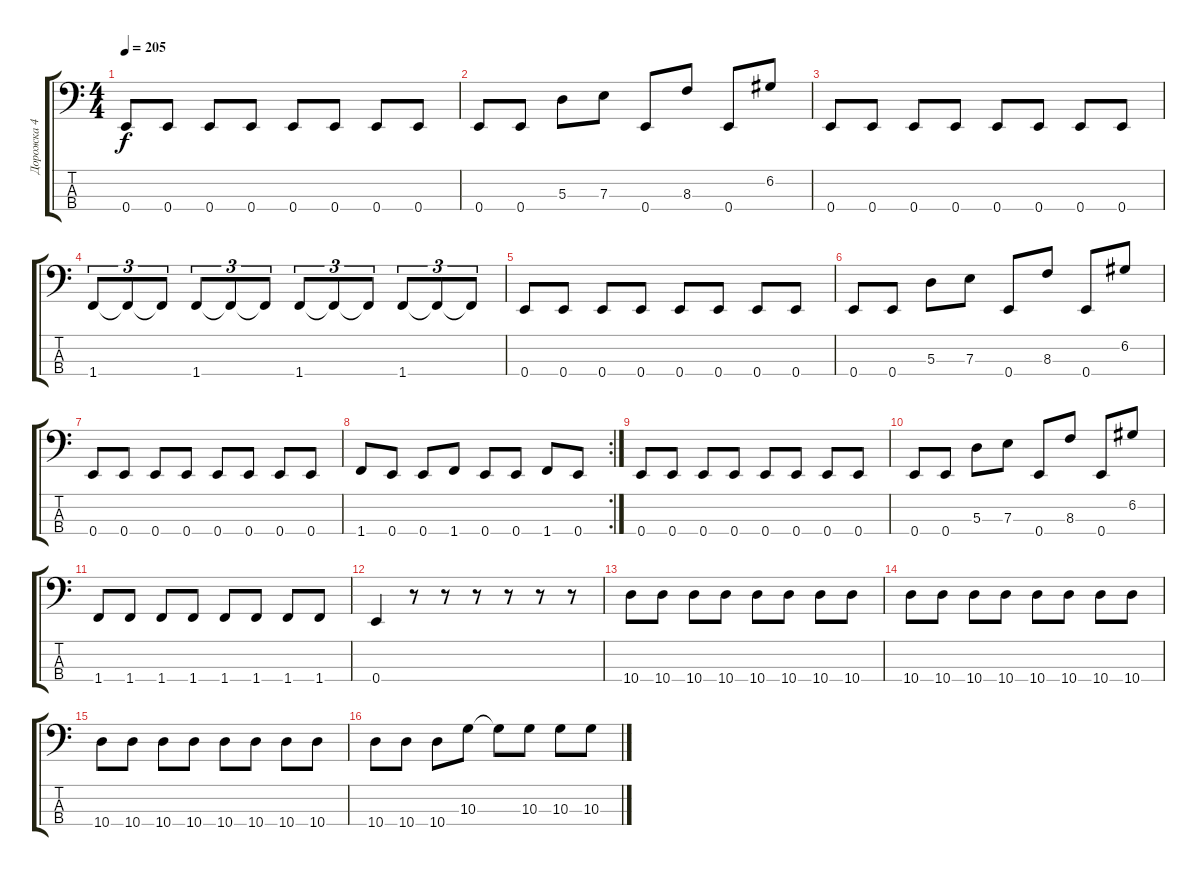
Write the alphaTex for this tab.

\track ("Дорожка 4" "Дорожка 4") {instrument electricbasspick}
\staff {score tabs}
\tuning (G2 D2 A1 E1) {hide}
\ts (4 4)
\tempo 205
\clef f4
\ks c
0.4.8{dy f} 0.4.8 0.4.8 0.4.8 0.4.8 0.4.8 0.4.8 0.4.8 |
0.4.8 0.4.8 5.3.8 7.3.8 0.4.8 8.3.8 0.4.8 6.2.8 |
0.4.8 0.4.8 0.4.8 0.4.8 0.4.8 0.4.8 0.4.8 0.4.8 |
1.4.8{tu (3 2)} 1.4{t}.8{tu (3 2)} 1.4{t}.8{tu (3 2)} 1.4.8{tu (3 2)} 1.4{t}.8{tu (3 2)} 1.4{t}.8{tu (3 2)} 1.4.8{tu (3 2)} 1.4{t}.8{tu (3 2)} 1.4{t}.8{tu (3 2)} 1.4.8{tu (3 2)} 1.4{t}.8{tu (3 2)} 1.4{t}.8{tu (3 2)} |
0.4.8 0.4.8 0.4.8 0.4.8 0.4.8 0.4.8 0.4.8 0.4.8 |
0.4.8 0.4.8 5.3.8 7.3.8 0.4.8 8.3.8 0.4.8 6.2.8 |
0.4.8 0.4.8 0.4.8 0.4.8 0.4.8 0.4.8 0.4.8 0.4.8 |
\rc 2
1.4.8 0.4.8 0.4.8 1.4.8 0.4.8 0.4.8 1.4.8 0.4.8 |
0.4.8 0.4.8 0.4.8 0.4.8 0.4.8 0.4.8 0.4.8 0.4.8 |
0.4.8 0.4.8 5.3.8 7.3.8 0.4.8 8.3.8 0.4.8 6.2.8 |
1.4.8 1.4.8 1.4.8 1.4.8 1.4.8 1.4.8 1.4.8 1.4.8 |
0.4.4 r.8 r.8 r.8 r.8 r.8 r.8 |
10.4.8 10.4.8 10.4.8 10.4.8 10.4.8 10.4.8 10.4.8 10.4.8 |
10.4.8 10.4.8 10.4.8 10.4.8 10.4.8 10.4.8 10.4.8 10.4.8 |
10.4.8 10.4.8 10.4.8 10.4.8 10.4.8 10.4.8 10.4.8 10.4.8 |
10.4.8 10.4.8 10.4.8 10.3.8 10.3{t}.8 10.3.8 10.3.8 10.3.8
